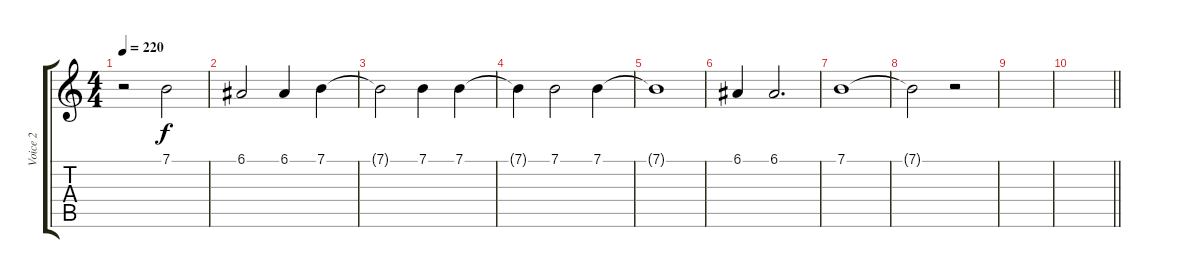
\track ("Voice 2" "Voice 2") {instrument englishhorn}
\staff {score tabs}
\tuning (E4 B3 G3 D3 A2 E2) {hide}
\ts (4 4)
\tempo 220
\clef g2
\ks c
r.2{dy f} 7.1.2 |
6.1.2 6.1.4 7.1.4 |
7.1{t}.2 7.1.4 7.1.4 |
7.1{t}.4 7.1.2 7.1.4 |
7.1{t}.1 |
6.1.4 6.1.2{d} |
7.1.1 |
7.1{t}.2 r.2 |
|
\barLineRight lightlight
